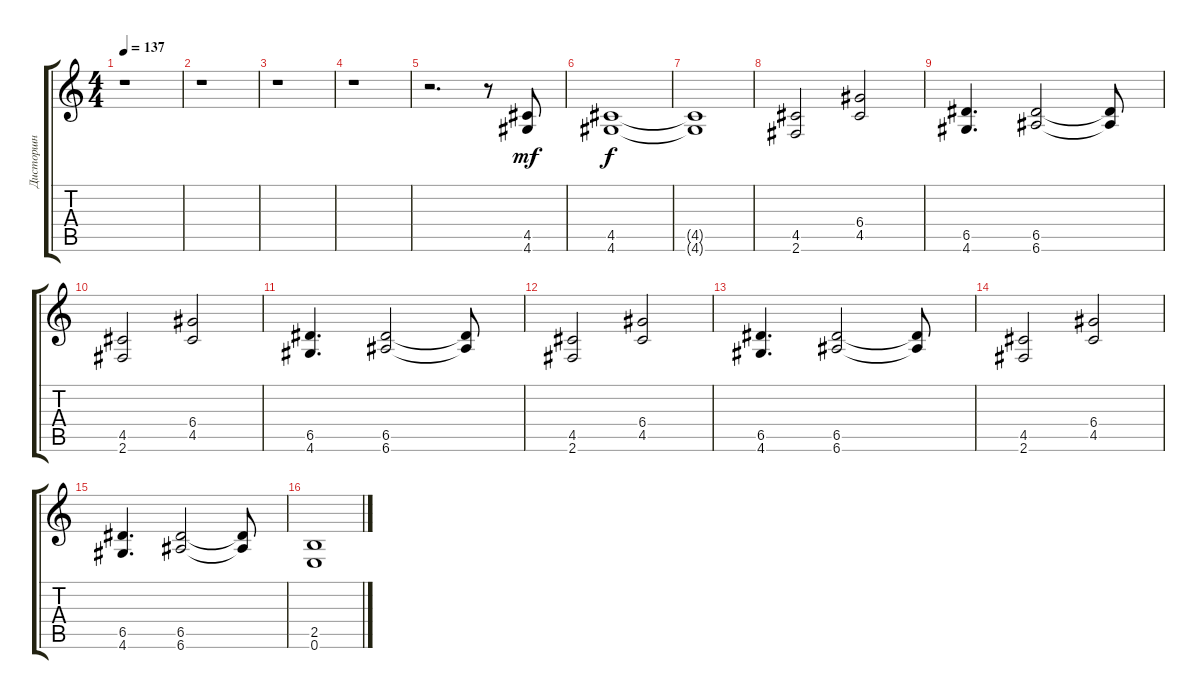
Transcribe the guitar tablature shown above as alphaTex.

\track ("Дисторшн" "Дисторшн") {instrument distortionguitar}
\staff {score tabs}
\tuning (E4 B3 G3 D3 A2 E2) {hide}
\ts (4 4)
\tempo 137
\clef g2
\ks c
r.1{dy f} |
r.1 |
r.1 |
r.1 |
r.2{d} r.8 (4.5 4.6).8{dy mf} |
(4.5 4.6).1{dy f} |
(4.5{t} 4.6{t}).1 |
(4.5 2.6).2 (6.4 4.5).2 |
(6.5 4.6).4{d} (6.5 6.6).2 (6.5{t} 6.6{t}).8 |
(4.5 2.6).2 (6.4 4.5).2 |
(6.5 4.6).4{d} (6.5 6.6).2 (6.5{t} 6.6{t}).8 |
(4.5 2.6).2 (6.4 4.5).2 |
(6.5 4.6).4{d} (6.5 6.6).2 (6.5{t} 6.6{t}).8 |
(4.5 2.6).2 (6.4 4.5).2 |
(6.5 4.6).4{d} (6.5 6.6).2 (6.5{t} 6.6{t}).8 |
(2.5 0.6).1
